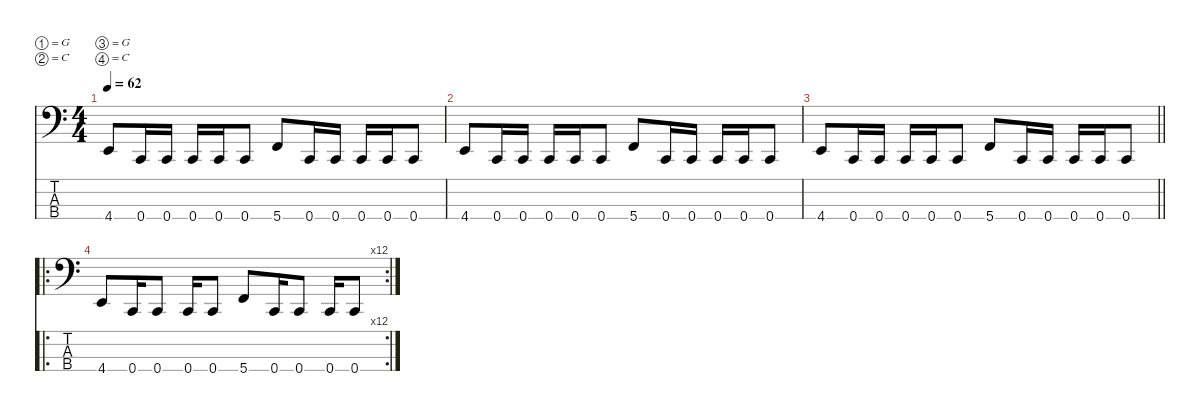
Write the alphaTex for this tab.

\defaultSystemsLayout 4
\hideDynamics
\bracketExtendMode nobrackets
\singleTrackTrackNamePolicy hidden
\multiTrackTrackNamePolicy hidden
\firstSystemTrackNameMode fullname
\otherSystemsTrackNameOrientation horizontal
\track ("Bass" "el.bs.") {instrument electricbassfinger}
\staff {score tabs}
\tuning (G2 C2 G1 C1)
\ts (4 4)
\tempo 62
\clef f4
\ks c
4.4.8{dy f beam Up} 0.4.16{beam Up} 0.4.16{beam Up} 0.4.16{beam Up} 0.4.16{beam Up} 0.4.8{beam Up} 5.4.8{beam Up} 0.4.16{beam Up} 0.4.16{beam Up} 0.4.16{beam Up} 0.4.16{beam Up} 0.4.8{beam Up} |
4.4.8{beam Up} 0.4.16{beam Up} 0.4.16{beam Up} 0.4.16{beam Up} 0.4.16{beam Up} 0.4.8{beam Up} 5.4.8{beam Up} 0.4.16{beam Up} 0.4.16{beam Up} 0.4.16{beam Up} 0.4.16{beam Up} 0.4.8{beam Up} |
\barLineRight lightlight
4.4.8{beam Up} 0.4.16{beam Up} 0.4.16{beam Up} 0.4.16{beam Up} 0.4.16{beam Up} 0.4.8{beam Up} 5.4.8{beam Up} 0.4.16{beam Up} 0.4.16{beam Up} 0.4.16{beam Up} 0.4.16{beam Up} 0.4.8{beam Up} |
\ro
\rc 12
4.4.8{beam Up} 0.4.16{beam Up} 0.4.8{beam Up} 0.4.16{beam Up} 0.4.8{beam Up} 5.4.8{beam Up} 0.4.16{beam Up} 0.4.8{beam Up} 0.4.16{beam Up} 0.4.8{beam Up}
